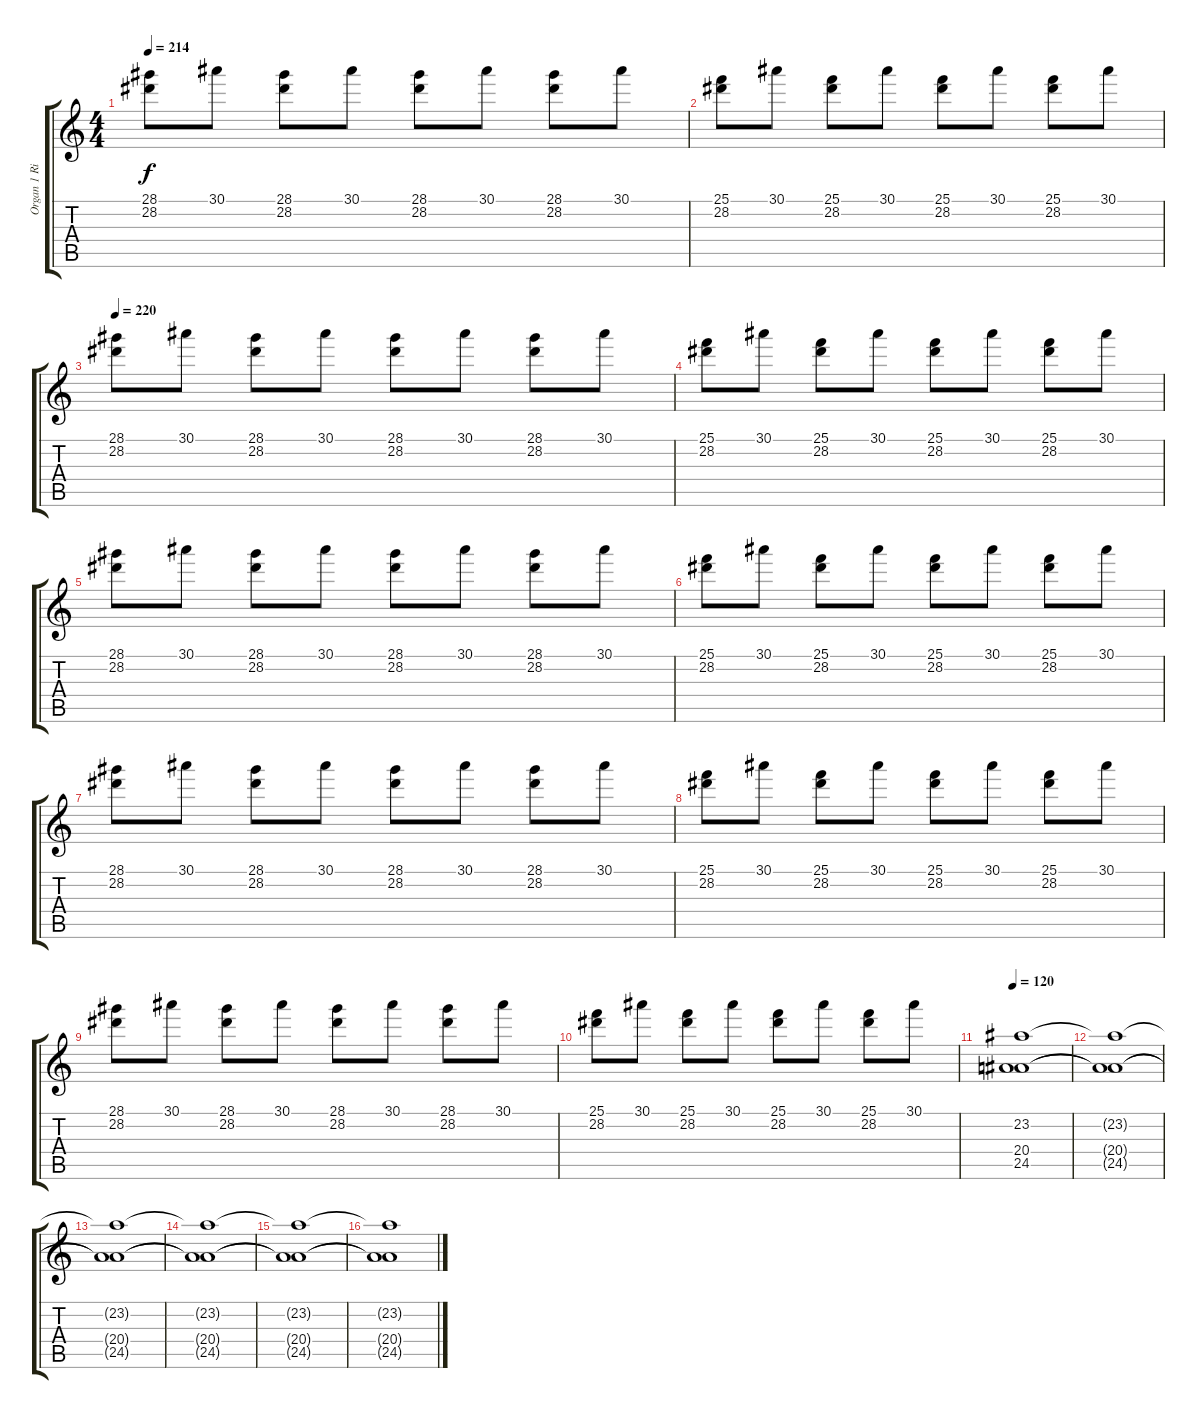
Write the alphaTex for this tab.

\track ("Organ 1 Right (Emerson)" "Organ 1 Ri") {instrument rockorgan}
\staff {score tabs}
\tuning (E4 B3 G3 D3 A2 E2) {hide}
\ts (4 4)
\tempo 214
\clef g2
\ks c
(28.1 28.2).8{dy f} 30.1.8 (28.1 28.2).8 30.1.8 (28.1 28.2).8 30.1.8 (28.1 28.2).8 30.1.8 |
(25.1 28.2).8 30.1.8 (25.1 28.2).8 30.1.8 (25.1 28.2).8 30.1.8 (25.1 28.2).8 30.1.8 |
\tempo 220
(28.1 28.2).8 30.1.8 (28.1 28.2).8 30.1.8 (28.1 28.2).8 30.1.8 (28.1 28.2).8 30.1.8 |
(25.1 28.2).8 30.1.8 (25.1 28.2).8 30.1.8 (25.1 28.2).8 30.1.8 (25.1 28.2).8 30.1.8 |
(28.1 28.2).8 30.1.8 (28.1 28.2).8 30.1.8 (28.1 28.2).8 30.1.8 (28.1 28.2).8 30.1.8 |
(25.1 28.2).8 30.1.8 (25.1 28.2).8 30.1.8 (25.1 28.2).8 30.1.8 (25.1 28.2).8 30.1.8 |
(28.1 28.2).8 30.1.8 (28.1 28.2).8 30.1.8 (28.1 28.2).8 30.1.8 (28.1 28.2).8 30.1.8 |
(25.1 28.2).8 30.1.8 (25.1 28.2).8 30.1.8 (25.1 28.2).8 30.1.8 (25.1 28.2).8 30.1.8 |
(28.1 28.2).8 30.1.8 (28.1 28.2).8 30.1.8 (28.1 28.2).8 30.1.8 (28.1 28.2).8 30.1.8 |
(25.1 28.2).8 30.1.8 (25.1 28.2).8 30.1.8 (25.1 28.2).8 30.1.8 (25.1 28.2).8 30.1.8 |
\tempo 120
(23.2 20.4 24.5).1 |
(23.2{t} 20.4{t} 24.5{t}).1 |
(23.2{t} 20.4{t} 24.5{t}).1 |
(23.2{t} 20.4{t} 24.5{t}).1 |
(23.2{t} 20.4{t} 24.5{t}).1 |
(23.2{t} 20.4{t} 24.5{t}).1
